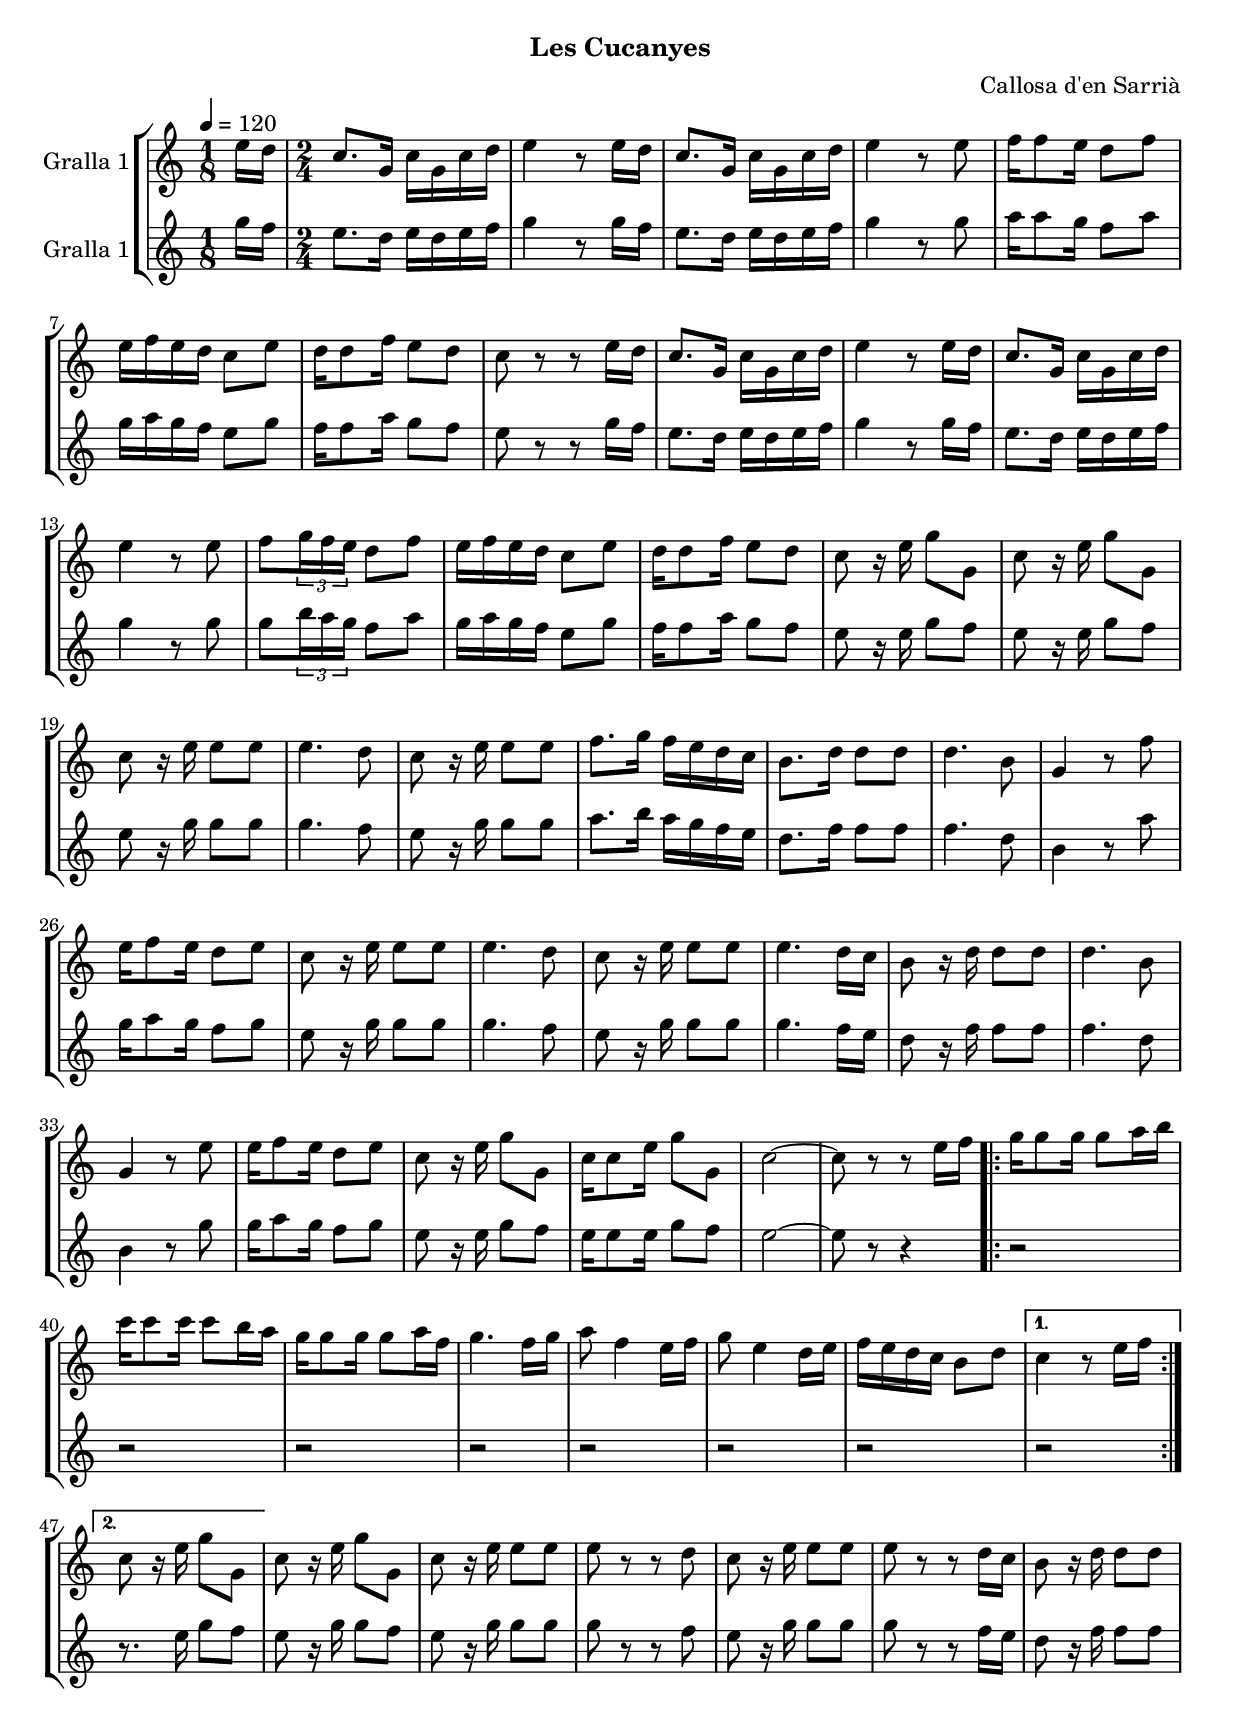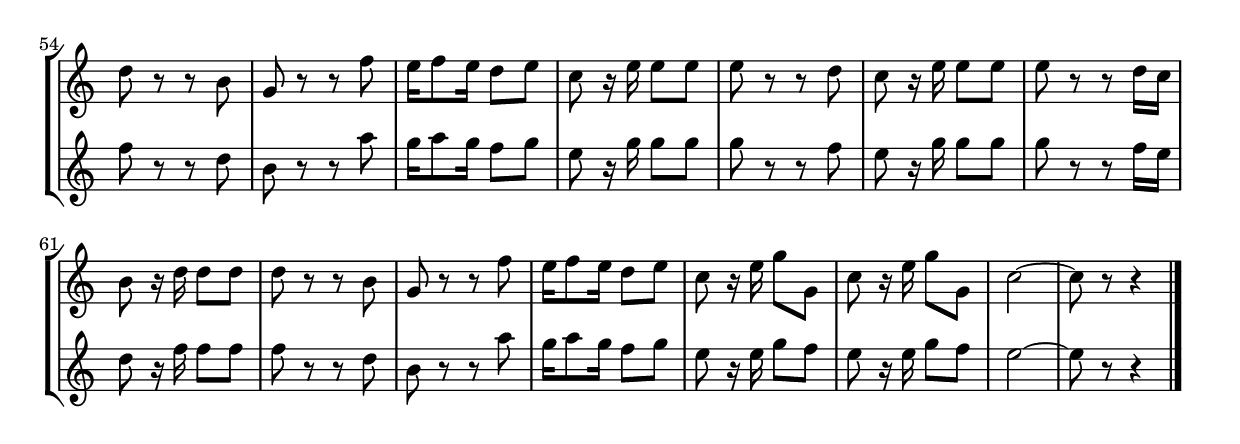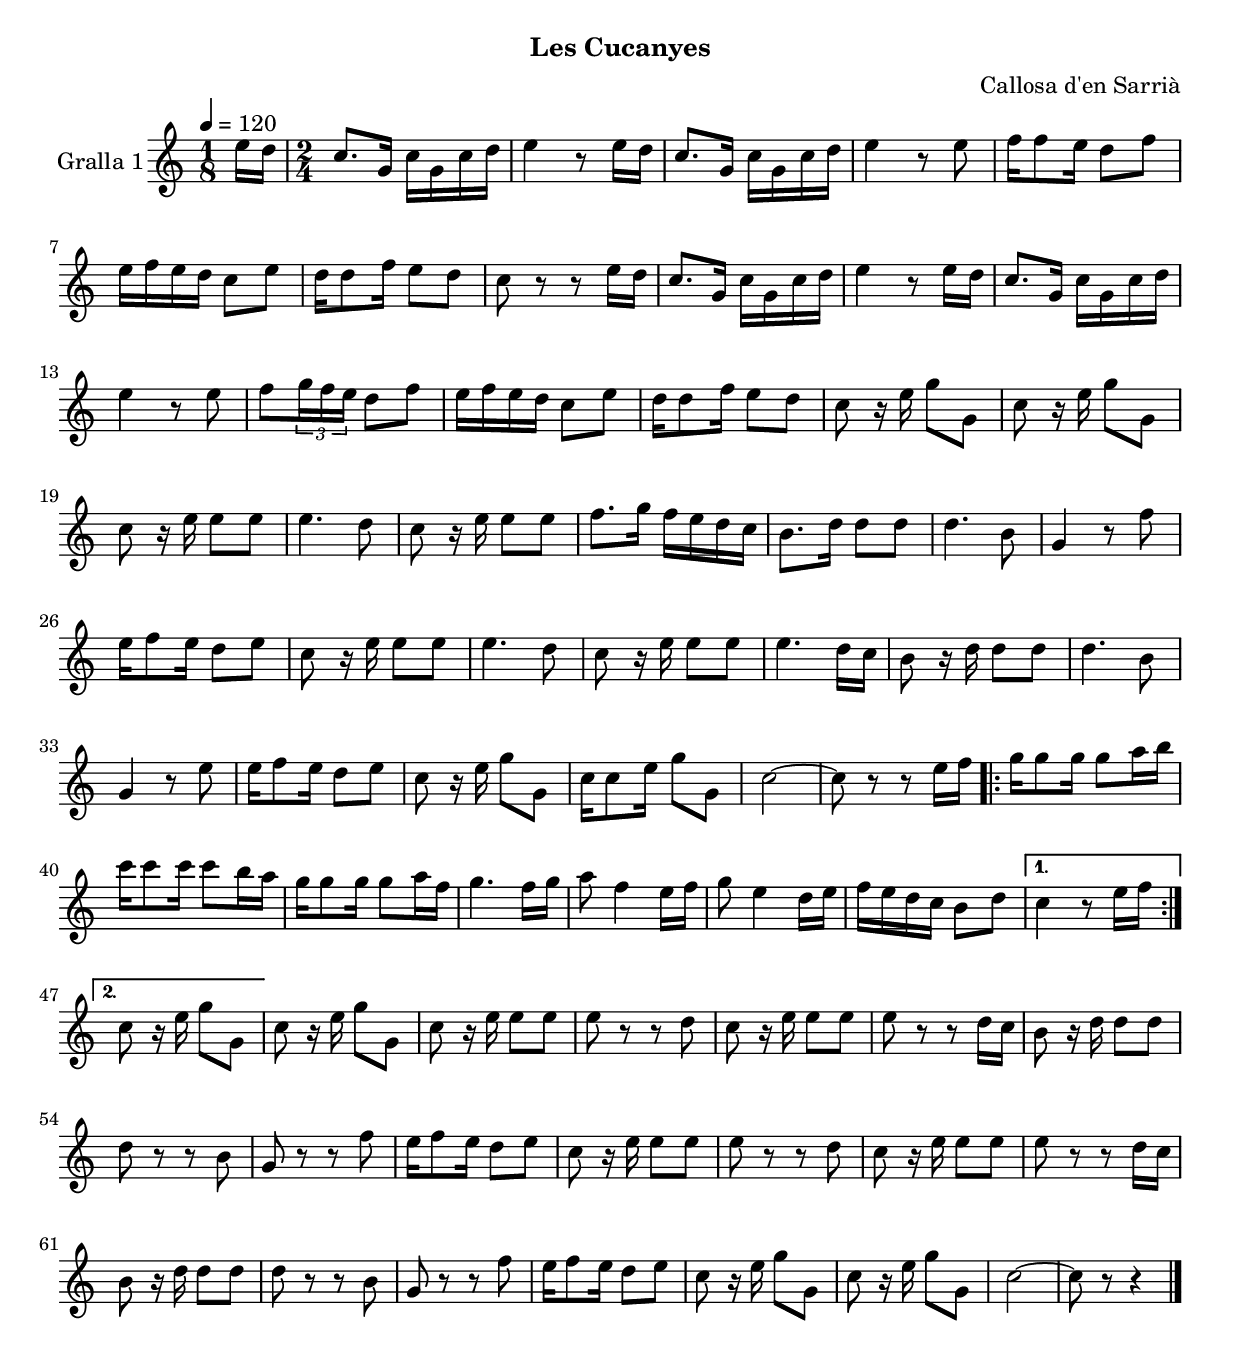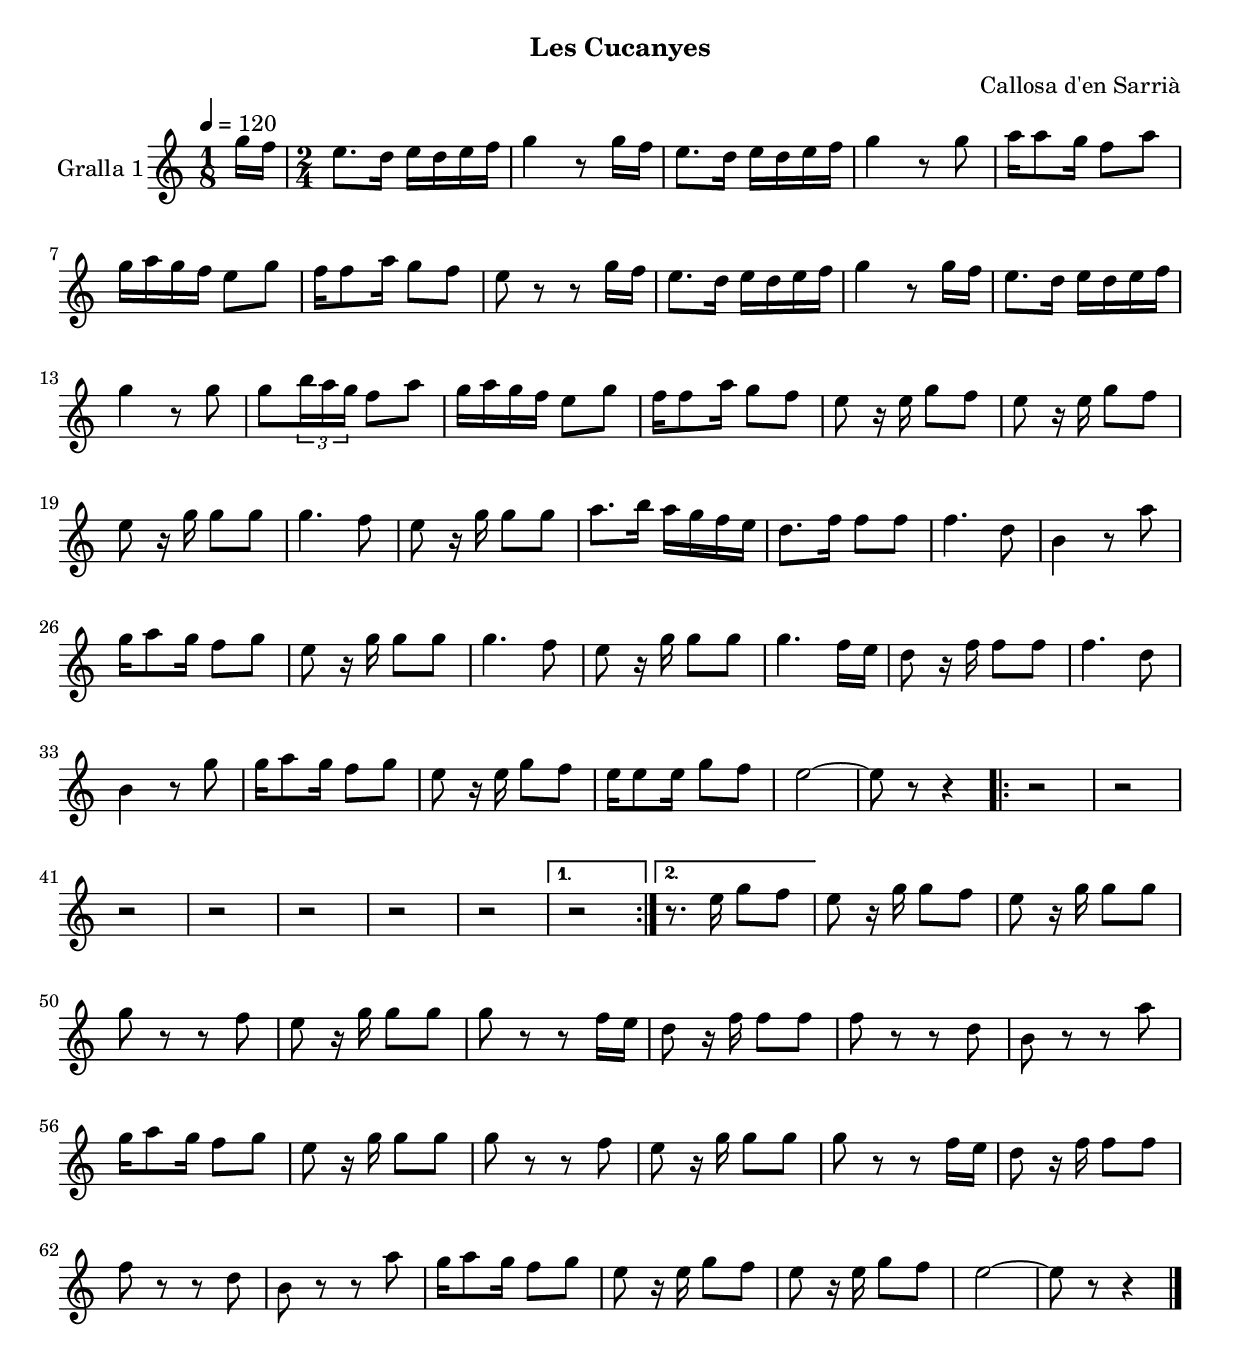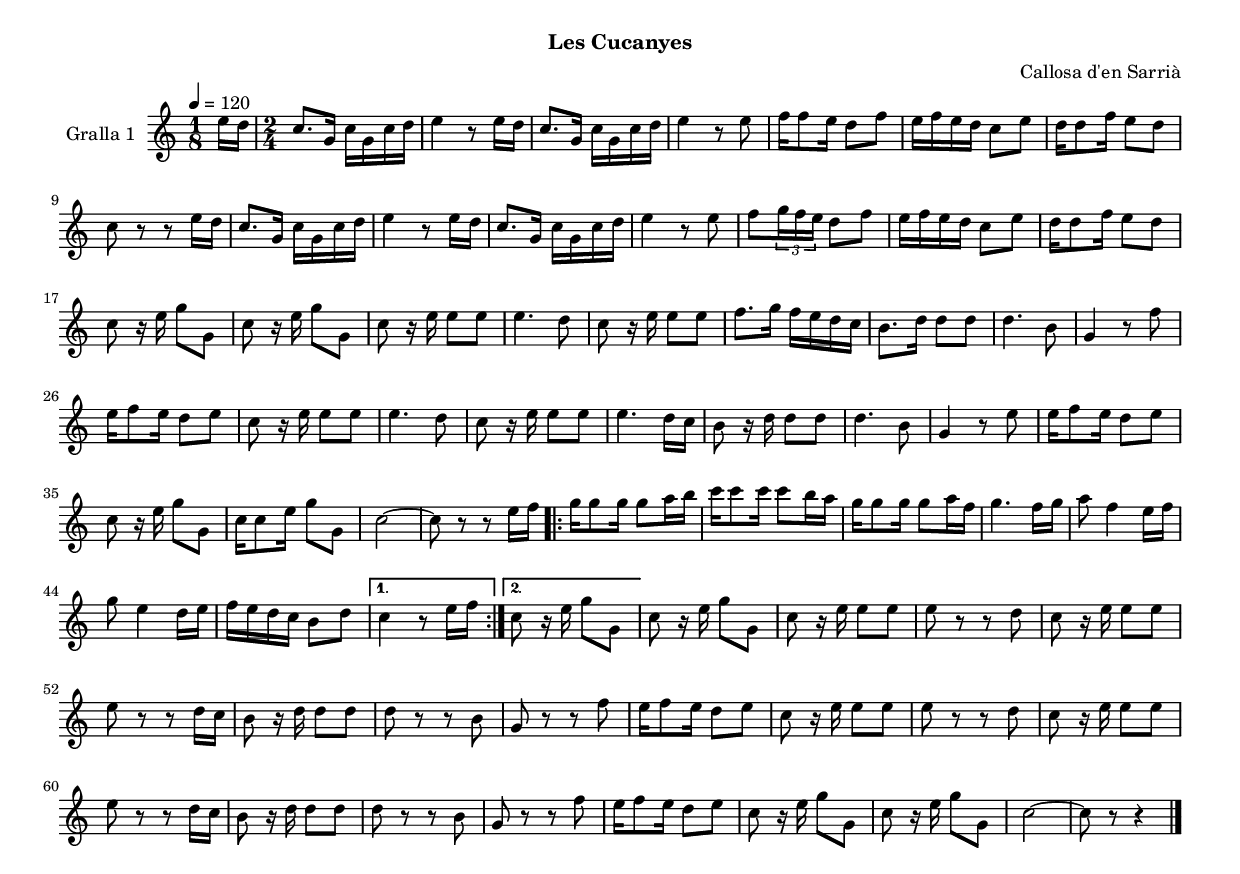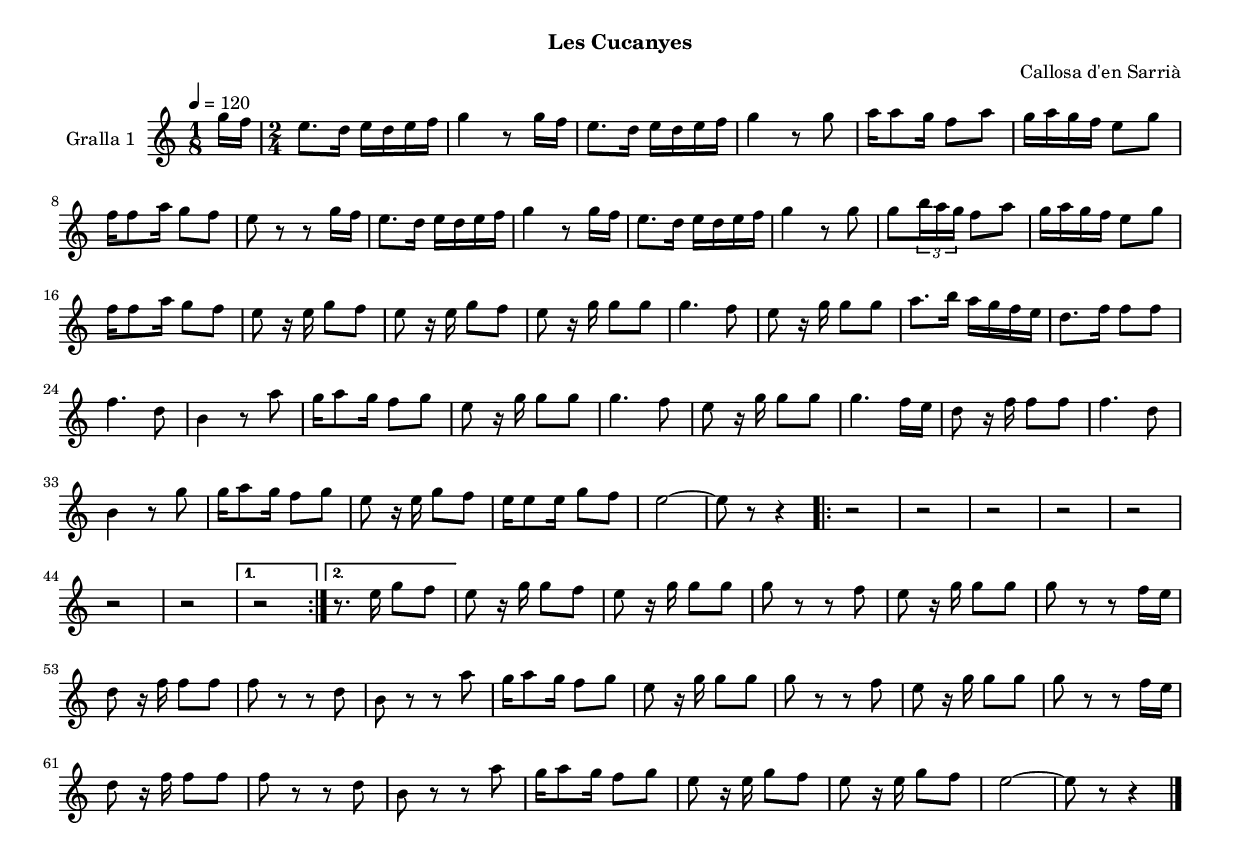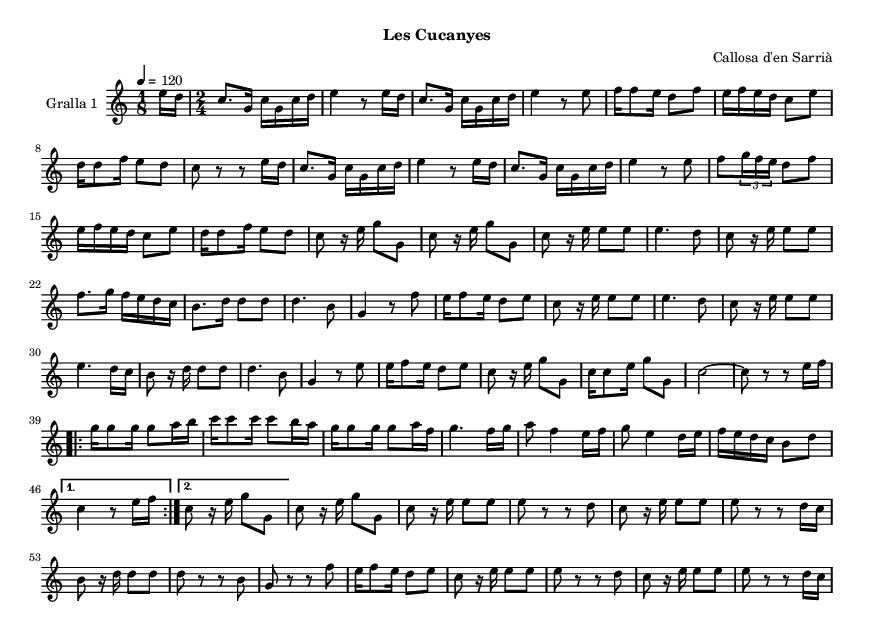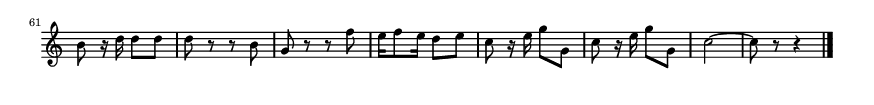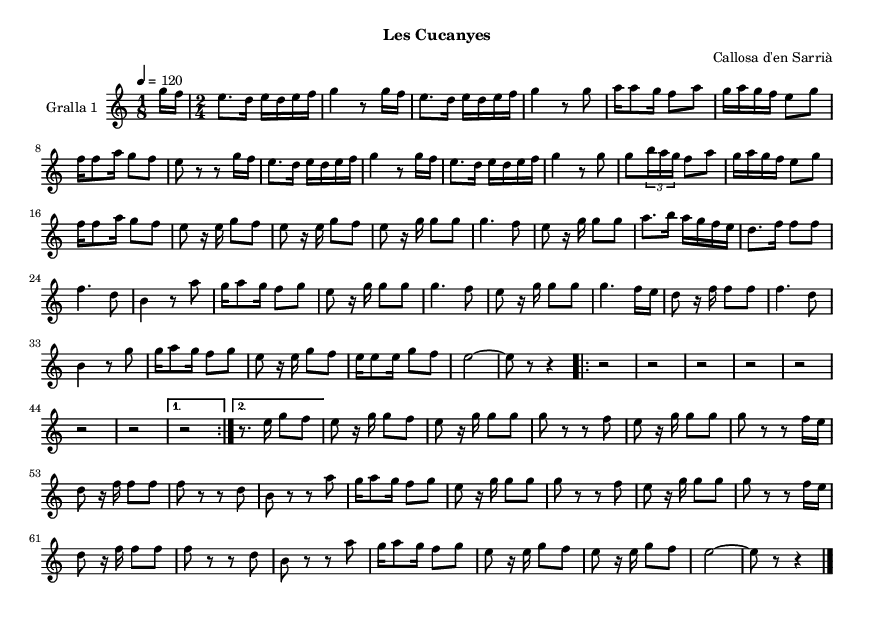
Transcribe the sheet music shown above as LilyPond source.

\version "2.16.0"

\header {
  dedication=""
  title="   "
  subtitle="Les Cucanyes"
  subsubtitle=""
  poet=""
  meter=""
  piece=""
  composer="Callosa d'en Sarrià"
  arranger=""
  opus=""
  instrument=""
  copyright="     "
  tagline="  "
}

liniaroAa =
\relative e''
{
  \tempo 4=120
  \clef treble
  \key c \major
  \time 1/8
  e16 d  |
  \time 2/4   c8. g16 c g c d  |
  e4 r8 e16 d  |
  c8. g16 c g c d  |
  %05
  e4 r8 e  |
  f16 f8 e16 d8 f  |
  e16 f e d c8 e  |
  d16 d8 f16 e8 d  |
  c8 r r e16 d  |
  %10
  c8. g16 c g c d  |
  e4 r8 e16 d  |
  c8. g16 c g c d  |
  e4 r8 e  |
  f8 \times 2/3 { g16 f e } d8 f  |
  %15
  e16 f e d c8 e  |
  d16 d8 f16 e8 d  |
  c8 r16 e g8 g,  |
  c8 r16 e g8 g,  |
  c8 r16 e e8 e  |
  %20
  e4. d8  |
  c8 r16 e e8 e  |
  f8. g16 f e d c  |
  b8. d16 d8 d  |
  d4. b8  |
  %25
  g4 r8 f'  |
  e16 f8 e16 d8 e  |
  c8 r16 e e8 e  |
  e4. d8  |
  c8 r16 e e8 e  |
  %30
  e4. d16 c  |
  b8 r16 d d8 d  |
  d4. b8  |
  g4 r8 e'  |
  e16 f8 e16 d8 e  |
  %35
  c8 r16 e g8 g,  |
  c16 c8 e16 g8 g,  |
  c2 ~  |
  c8 r r e16 f  |
  \repeat volta 2 { g16 g8 g16 g8 a16 b  |
  %40
  c16 c8 c16 c8 b16 a  |
  g16 g8 g16 g8 a16 f  |
  g4. f16 g  |
  a8 f4 e16 f  |
  g8 e4 d16 e  |
  %45
  f16 e d c b8 d }
  \alternative { { c4 r8 e16 f }
  { c8 r16 e g8 g, } }
  c8 r16 e g8 g,  |
  c8 r16 e e8 e  |
  %50
  e8 r r d  |
  c8 r16 e e8 e  |
  e8 r r d16 c  |
  b8 r16 d d8 d  |
  d8 r r b  |
  %55
  g8 r r f'  |
  e16 f8 e16 d8 e  |
  c8 r16 e e8 e  |
  e8 r r d  |
  c8 r16 e e8 e  |
  %60
  e8 r r d16 c  |
  b8 r16 d d8 d  |
  d8 r r b  |
  g8 r r f'  |
  e16 f8 e16 d8 e  |
  %65
  c8 r16 e g8 g,  |
  c8 r16 e g8 g,  |
  c2 ~  |
  c8 r r4  \bar "|."
}

liniaroAb =
\relative g''
{
  \tempo 4=120
  \clef treble
  \key c \major
  \time 1/8
  g16 f  |
  \time 2/4   e8. d16 e d e f  |
  g4 r8 g16 f  |
  e8. d16 e d e f  |
  %05
  g4 r8 g  |
  a16 a8 g16 f8 a  |
  g16 a g f e8 g  |
  f16 f8 a16 g8 f  |
  e8 r r g16 f  |
  %10
  e8. d16 e d e f  |
  g4 r8 g16 f  |
  e8. d16 e d e f  |
  g4 r8 g  |
  g8 \times 2/3 { b16 a g } f8 a  |
  %15
  g16 a g f e8 g  |
  f16 f8 a16 g8 f  |
  e8 r16 e g8 f  |
  e8 r16 e g8 f  |
  e8 r16 g g8 g  |
  %20
  g4. f8  |
  e8 r16 g g8 g  |
  a8. b16 a g f e  |
  d8. f16 f8 f  |
  f4. d8  |
  %25
  b4 r8 a'  |
  g16 a8 g16 f8 g  |
  e8 r16 g g8 g  |
  g4. f8  |
  e8 r16 g g8 g  |
  %30
  g4. f16 e  |
  d8 r16 f f8 f  |
  f4. d8  |
  b4 r8 g'  |
  g16 a8 g16 f8 g  |
  %35
  e8 r16 e g8 f  |
  e16 e8 e16 g8 f  |
  e2 ~  |
  e8 r r4  |
  \repeat volta 2 { r2  |
  %40
  r2  |
  r2  |
  r2  |
  r2  |
  r2  |
  %45
  r2 }
  \alternative { { r2 }
  { r8. e16 g8 f } }
  e8 r16 g g8 f  |
  e8 r16 g g8 g  |
  %50
  g8 r r f  |
  e8 r16 g g8 g  |
  g8 r r f16 e  |
  d8 r16 f f8 f  |
  f8 r r d  |
  %55
  b8 r r a'  |
  g16 a8 g16 f8 g  |
  e8 r16 g g8 g  |
  g8 r r f  |
  e8 r16 g g8 g  |
  %60
  g8 r r f16 e  |
  d8 r16 f f8 f  |
  f8 r r d  |
  b8 r r a'  |
  g16 a8 g16 f8 g  |
  %65
  e8 r16 e g8 f  |
  e8 r16 e g8 f  |
  e2 ~  |
  e8 r r4  \bar "|."
}

\book {

\paper {
  print-page-number = false
  #(set-paper-size "a4")
  #(layout-set-staff-size 20)
}

\bookpart {
  \score {
    \new StaffGroup {
      \override Score.RehearsalMark #'self-alignment-X = #LEFT
      <<
        \new Staff \with {instrumentName = #"Gralla 1" } \liniaroAa
        \new Staff \with {instrumentName = #"Gralla 1" } \liniaroAb
      >>
    }
    \layout {}
  }\score { \unfoldRepeats
    \new StaffGroup {
      \override Score.RehearsalMark #'self-alignment-X = #LEFT
      <<
        \new Staff \with {instrumentName = #"Gralla 1" } \liniaroAa
        \new Staff \with {instrumentName = #"Gralla 1" } \liniaroAb
      >>
    }
    \midi {}
  }
}

\bookpart {
  \header {}
  \score {
    \new StaffGroup {
      \override Score.RehearsalMark #'self-alignment-X = #LEFT
      <<
        \new Staff \with {instrumentName = #"Gralla 1" } \liniaroAa
      >>
    }
    \layout {}
  }\score { \unfoldRepeats
    \new StaffGroup {
      \override Score.RehearsalMark #'self-alignment-X = #LEFT
      <<
        \new Staff \with {instrumentName = #"Gralla 1" } \liniaroAa
      >>
    }
    \midi {}
  }
}

\bookpart {
  \header {}
  \score {
    \new StaffGroup {
      \override Score.RehearsalMark #'self-alignment-X = #LEFT
      <<
        \new Staff \with {instrumentName = #"Gralla 1" } \liniaroAb
      >>
    }
    \layout {}
  }\score { \unfoldRepeats
    \new StaffGroup {
      \override Score.RehearsalMark #'self-alignment-X = #LEFT
      <<
        \new Staff \with {instrumentName = #"Gralla 1" } \liniaroAb
      >>
    }
    \midi {}
  }
}

}

\book {

\paper {
  print-page-number = false
  #(set-paper-size "a5landscape")
  #(layout-set-staff-size 16)
}

\bookpart {
  \header {}
  \score {
    \new StaffGroup {
      \override Score.RehearsalMark #'self-alignment-X = #LEFT
      <<
        \new Staff \with {instrumentName = #"Gralla 1" } \liniaroAa
      >>
    }
    \layout {}
  }
}

\bookpart {
  \header {}
  \score {
    \new StaffGroup {
      \override Score.RehearsalMark #'self-alignment-X = #LEFT
      <<
        \new Staff \with {instrumentName = #"Gralla 1" } \liniaroAb
      >>
    }
    \layout {}
  }
}

}

\book {

\paper {
  print-page-number = false
  #(set-paper-size "a6landscape")
  #(layout-set-staff-size 12)
}

\bookpart {
  \header {}
  \score {
    \new StaffGroup {
      \override Score.RehearsalMark #'self-alignment-X = #LEFT
      <<
        \new Staff \with {instrumentName = #"Gralla 1" } \liniaroAa
      >>
    }
    \layout {}
  }
}

\bookpart {
  \header {}
  \score {
    \new StaffGroup {
      \override Score.RehearsalMark #'self-alignment-X = #LEFT
      <<
        \new Staff \with {instrumentName = #"Gralla 1" } \liniaroAb
      >>
    }
    \layout {}
  }
}

}

